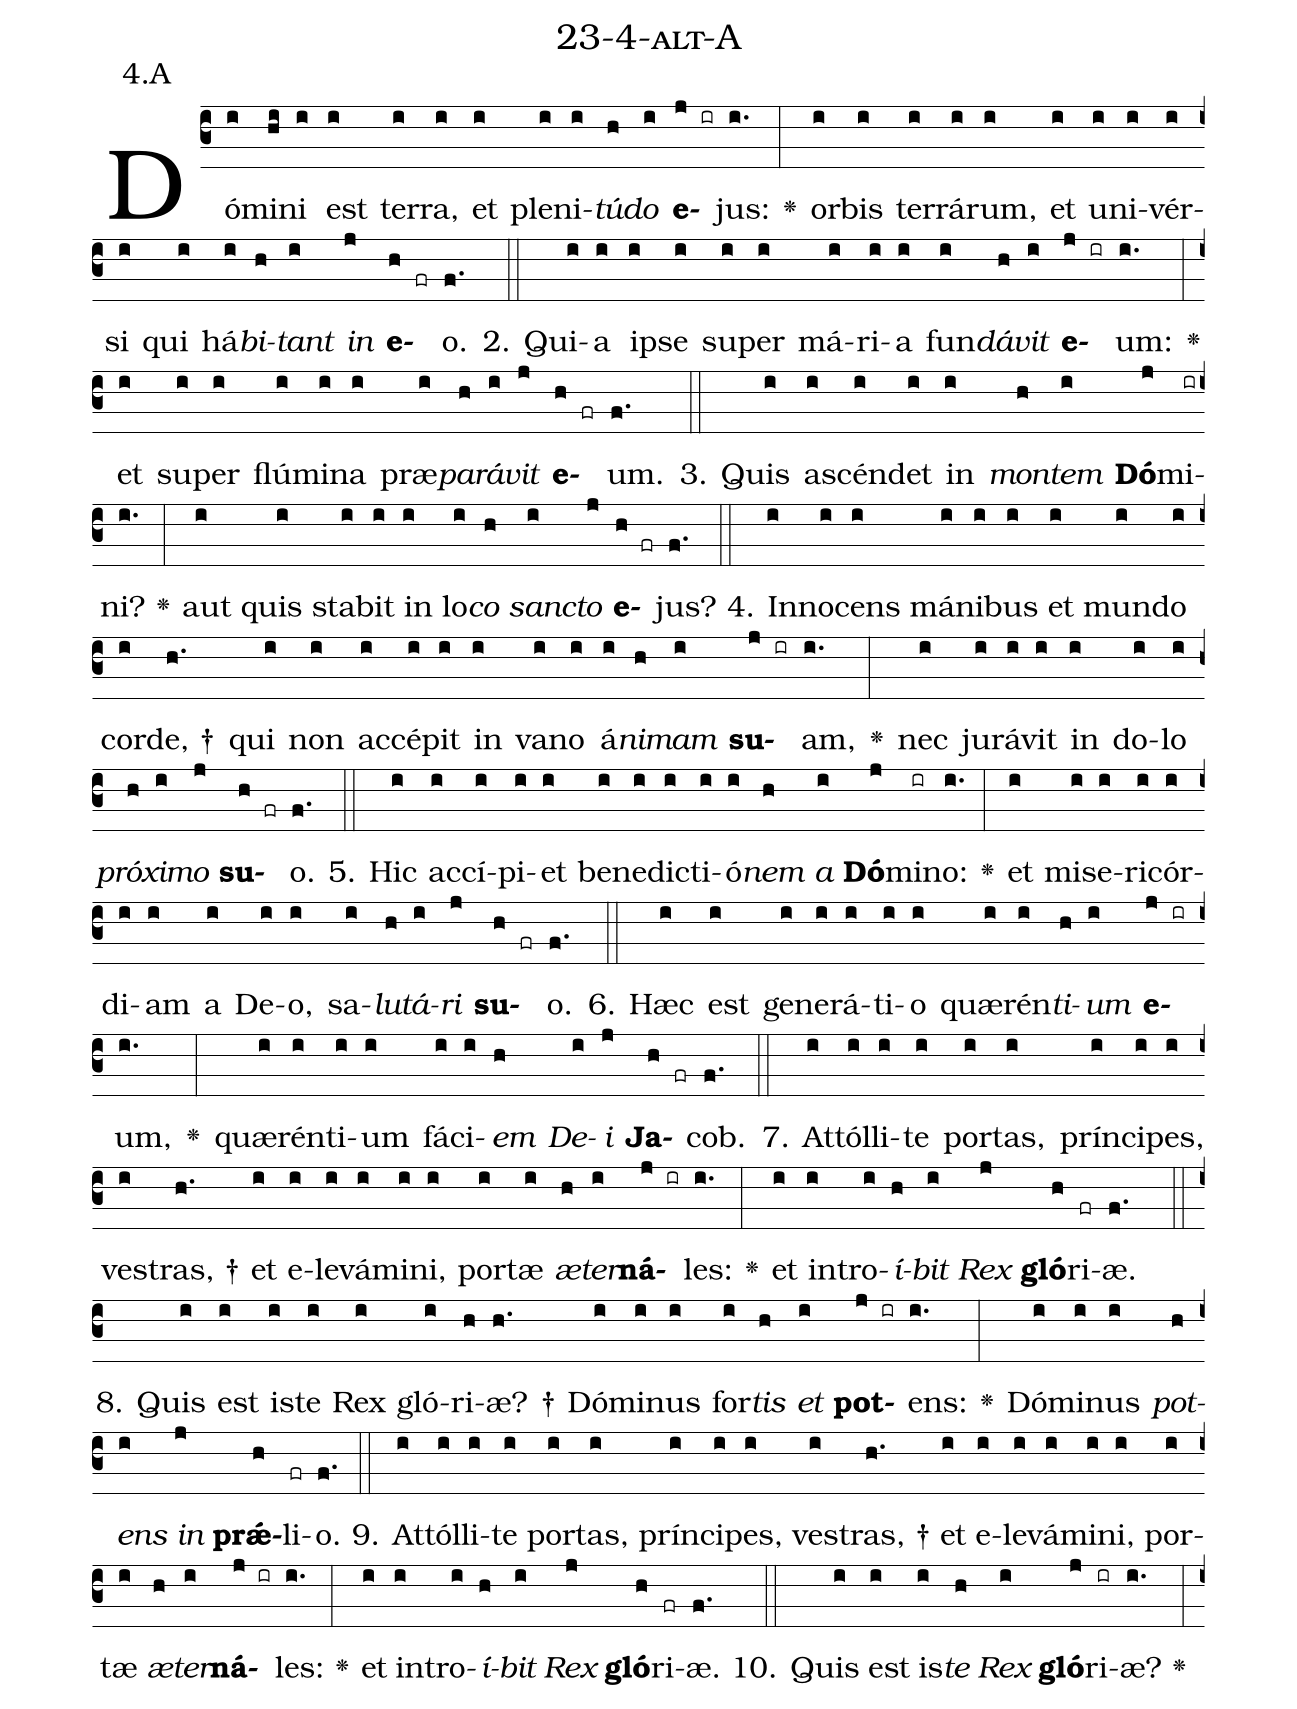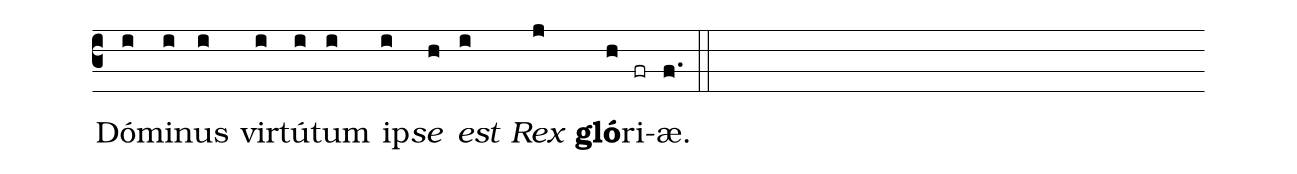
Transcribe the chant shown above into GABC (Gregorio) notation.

name: 23-4-alt-A;
annotation: 4.A;
%%
(c3)Dó(i)mi(hi)ni(i) est(i) ter(i)ra,(i) et(i) ple(i)ni(i)<i>tú</i>(h)<i>do</i>(i) <b>e</b>(j ir)jus:(i.) <v>\greheightstar</v>(:) or(i)bis(i) ter(i)rá(i)rum,(i) et(i) u(i)ni(i)vér(i)si(i) qui(i) há(i)<i>bi</i>(h)<i>tant</i>(i) <i>in</i>(j) <b>e</b>(h fr)o.(f.) (::)
2. Qui(i)a(i) ip(i)se(i) su(i)per(i) má(i)ri(i)a(i) fun(i)<i>dá</i>(h)<i>vit</i>(i) <b>e</b>(j ir)um:(i.) <v>\greheightstar</v>(:) et(i) su(i)per(i) flú(i)mi(i)na(i) præ(i)<i>pa</i>(h)<i>rá</i>(i)<i>vit</i>(j) <b>e</b>(h fr)um.(f.) (::)
3. Quis(i) a(i)scén(i)det(i) in(i) <i>mon</i>(h)<i>tem</i>(i) <b>Dó</b>(j)mi(ir)ni?(i.) <v>\greheightstar</v>(:) aut(i) quis(i) sta(i)bit(i) in(i) lo(i)<i>co</i>(h) <i>sanc</i>(i)<i>to</i>(j) <b>e</b>(h fr)jus?(f.) (::)
4. In(i)no(i)cens(i) má(i)ni(i)bus(i) et(i) mun(i)do(i) cor(i)de, †(h.) qui(i) non(i) ac(i)cé(i)pit(i) in(i) va(i)no(i) á(i)<i>ni</i>(h)<i>mam</i>(i) <b>su</b>(j ir)am,(i.) <v>\greheightstar</v>(:) nec(i) ju(i)rá(i)vit(i) in(i) do(i)lo(i) <i>pró</i>(h)<i>xi</i>(i)<i>mo</i>(j) <b>su</b>(h fr)o.(f.) (::)
5. Hic(i) ac(i)cí(i)pi(i)et(i) be(i)ne(i)dic(i)ti(i)ó(i)<i>nem</i>(h) <i>a</i>(i) <b>Dó</b>(j)mi(ir)no:(i.) <v>\greheightstar</v>(:) et(i) mi(i)se(i)ri(i)cór(i)di(i)am(i) a(i) De(i)o,(i) sa(i)<i>lu</i>(h)<i>tá</i>(i)<i>ri</i>(j) <b>su</b>(h fr)o.(f.) (::)
6. Hæc(i) est(i) ge(i)ne(i)rá(i)ti(i)o(i) quæ(i)rén(i)<i>ti</i>(h)<i>um</i>(i) <b>e</b>(j ir)um,(i.) <v>\greheightstar</v>(:) quæ(i)rén(i)ti(i)um(i) fá(i)ci(i)<i>em</i>(h) <i>De</i>(i)<i>i</i>(j) <b>Ja</b>(h fr)cob.(f.) (::)
7. At(i)tól(i)li(i)te(i) por(i)tas,(i) prín(i)ci(i)pes,(i) ves(i)tras, †(h.) et(i) e(i)le(i)vá(i)mi(i)ni,(i) por(i)tæ(i) <i>æ</i>(h)<i>ter</i>(i)<b>ná</b>(j ir)les:(i.) <v>\greheightstar</v>(:) et(i) in(i)tro(i)<i>í</i>(h)<i>bit</i>(i) <i>Rex</i>(j) <b>gló</b>(h)ri(fr)æ.(f.) (::)
8. Quis(i) est(i) is(i)te(i) Rex(i) gló(i)ri(h)æ? †(h.) Dó(i)mi(i)nus(i) for(i)<i>tis</i>(h) <i>et</i>(i) <b>pot</b>(j ir)ens:(i.) <v>\greheightstar</v>(:) Dó(i)mi(i)nus(i) <i>pot</i>(h)<i>ens</i>(i) <i>in</i>(j) <b>prǽ</b>(h)li(fr)o.(f.) (::)
9. At(i)tól(i)li(i)te(i) por(i)tas,(i) prín(i)ci(i)pes,(i) ves(i)tras, †(h.) et(i) e(i)le(i)vá(i)mi(i)ni,(i) por(i)tæ(i) <i>æ</i>(h)<i>ter</i>(i)<b>ná</b>(j ir)les:(i.) <v>\greheightstar</v>(:) et(i) in(i)tro(i)<i>í</i>(h)<i>bit</i>(i) <i>Rex</i>(j) <b>gló</b>(h)ri(fr)æ.(f.) (::)
10. Quis(i) est(i) is(i)<i>te</i>(h) <i>Rex</i>(i) <b>gló</b>(j)ri(ir)æ?(i.) <v>\greheightstar</v>(:) Dó(i)mi(i)nus(i) vir(i)tú(i)tum(i) ip(i)<i>se</i>(h) <i>est</i>(i) <i>Rex</i>(j) <b>gló</b>(h)ri(fr)æ.(f.) (::)
